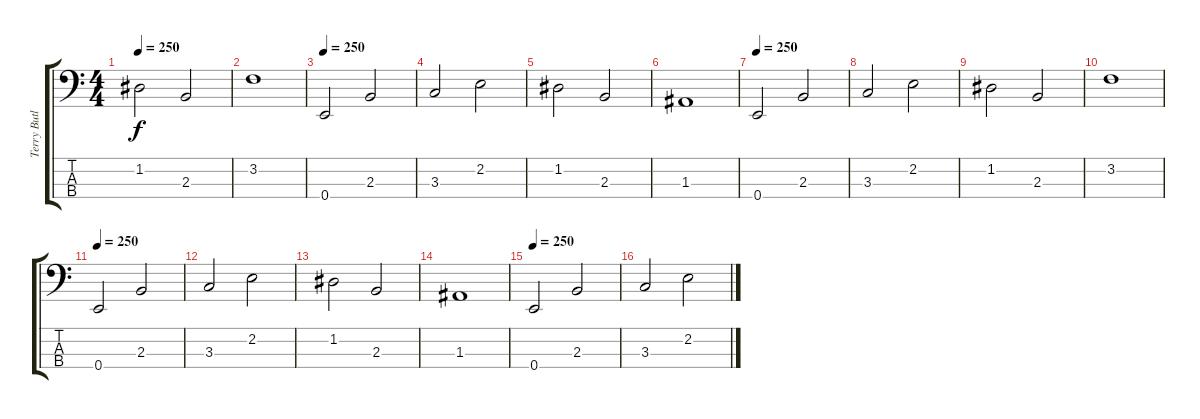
\track ("Terry Butler" "Terry Butl") {instrument electricbasspick}
\staff {score tabs}
\tuning (G2 D2 A1 E1) {hide}
\ts (4 4)
\tempo 250
\clef f4
\ks c
1.2.2{dy f} 2.3.2 |
3.2.1 |
\tempo 250
0.4.2 2.3.2 |
3.3.2 2.2.2 |
1.2.2 2.3.2 |
1.3.1 |
\tempo 250
0.4.2 2.3.2 |
3.3.2 2.2.2 |
1.2.2 2.3.2 |
3.2.1 |
\tempo 250
0.4.2 2.3.2 |
3.3.2 2.2.2 |
1.2.2 2.3.2 |
1.3.1 |
\tempo 250
0.4.2 2.3.2 |
3.3.2 2.2.2
